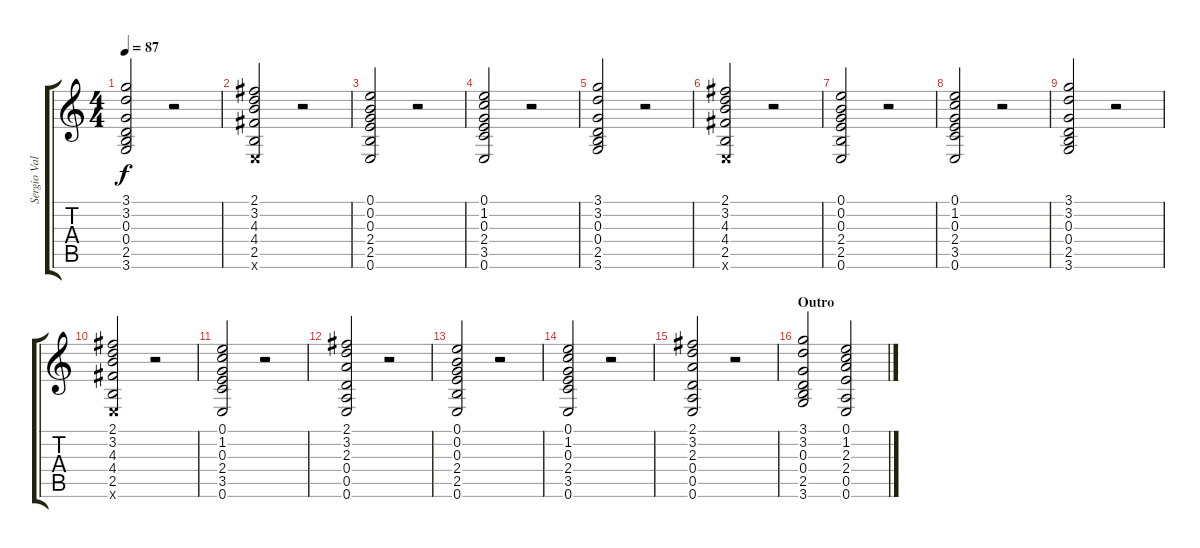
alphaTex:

\track ("Sergio Vallín (Intro y ritmo)" "Sergio Val") {instrument acousticguitarsteel}
\staff {score tabs}
\tuning (E4 B3 G3 D3 A2 E2) {hide}
\ts (4 4)
\tempo 87
\clef g2
\ks c
(3.1 3.2 0.3 0.4 2.5 3.6).2{dy f} r.2 |
(2.1 3.2 4.3 4.4 2.5 0.6{x}).2 r.2 |
(0.1 0.2 0.3 2.4 2.5 0.6).2 r.2 |
(0.1 1.2 0.3 2.4 3.5 0.6).2 r.2 |
(3.1 3.2 0.3 0.4 2.5 3.6).2 r.2 |
(2.1 3.2 4.3 4.4 2.5 0.6{x}).2 r.2 |
(0.1 0.2 0.3 2.4 2.5 0.6).2 r.2 |
(0.1 1.2 0.3 2.4 3.5 0.6).2 r.2 |
(3.1 3.2 0.3 0.4 2.5 3.6).2 r.2 |
(2.1 3.2 4.3 4.4 2.5 0.6{x}).2 r.2 |
(0.1 1.2 0.3 2.4 3.5 0.6).2 r.2 |
(2.1 3.2 2.3 0.4 0.5 0.6).2 r.2 |
(0.1 0.2 0.3 2.4 2.5 0.6).2 r.2 |
(0.1 1.2 0.3 2.4 3.5 0.6).2 r.2 |
(2.1 3.2 2.3 0.4 0.5 0.6).2 r.2 |
\section ("" "Outro")
(3.1 3.2 0.3 0.4 2.5 3.6).2 (0.1 1.2 2.3 2.4 0.5 0.6).2
